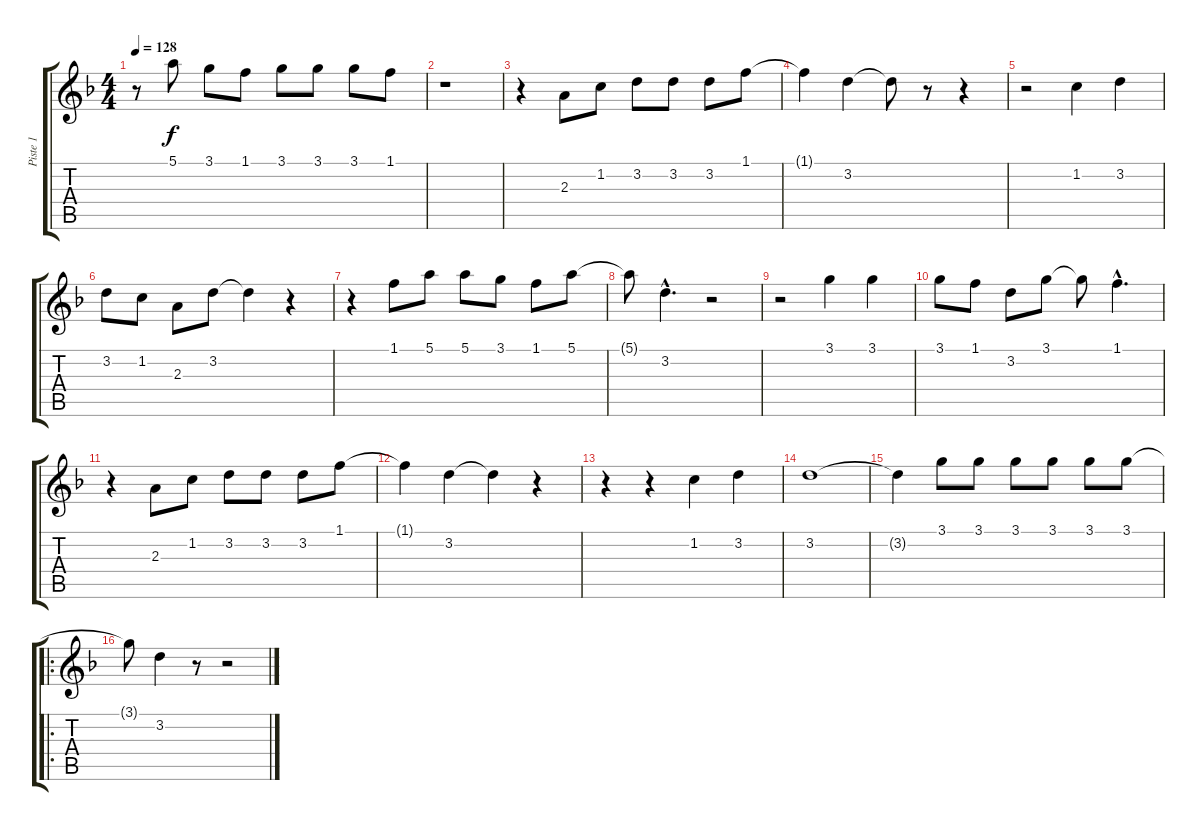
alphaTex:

\track ("Piste 1" "Piste 1") {instrument acousticguitarnylon}
\staff {score tabs}
\tuning (E4 B3 G3 D3 A2 E2) {hide}
\ts (4 4)
\tempo 128
\clef g2
\ks f
r.8{dy f} 5.1.8 3.1.8 1.1.8 3.1.8 3.1.8 3.1.8 1.1.8 |
r.1 |
r.4 2.3.8 1.2.8 3.2.8 3.2.8 3.2.8 1.1.8 |
1.1{t}.4 3.2.4 3.2{t}.8 r.8 r.4 |
r.2 1.2.4 3.2.4 |
3.2.8 1.2.8 2.3.8 3.2.8 3.2{t}.4 r.4 |
r.4 1.1.8 5.1.8 5.1.8 3.1.8 1.1.8 5.1.8 |
5.1{t}.8 3.2{hac}.4{d} r.2 |
r.2 3.1.4 3.1.4 |
3.1.8 1.1.8 3.2.8 3.1.8 3.1{t}.8 1.1{hac}.4{d} |
r.4 2.3.8 1.2.8 3.2.8 3.2.8 3.2.8 1.1.8 |
1.1{t}.4 3.2.4 3.2{t}.4 r.4 |
r.4 r.4 1.2.4 3.2.4 |
3.2.1 |
3.2{t}.4 3.1.8 3.1.8 3.1.8 3.1.8 3.1.8 3.1.8 |
\ro
3.1{t}.8 3.2.4 r.8 r.2
